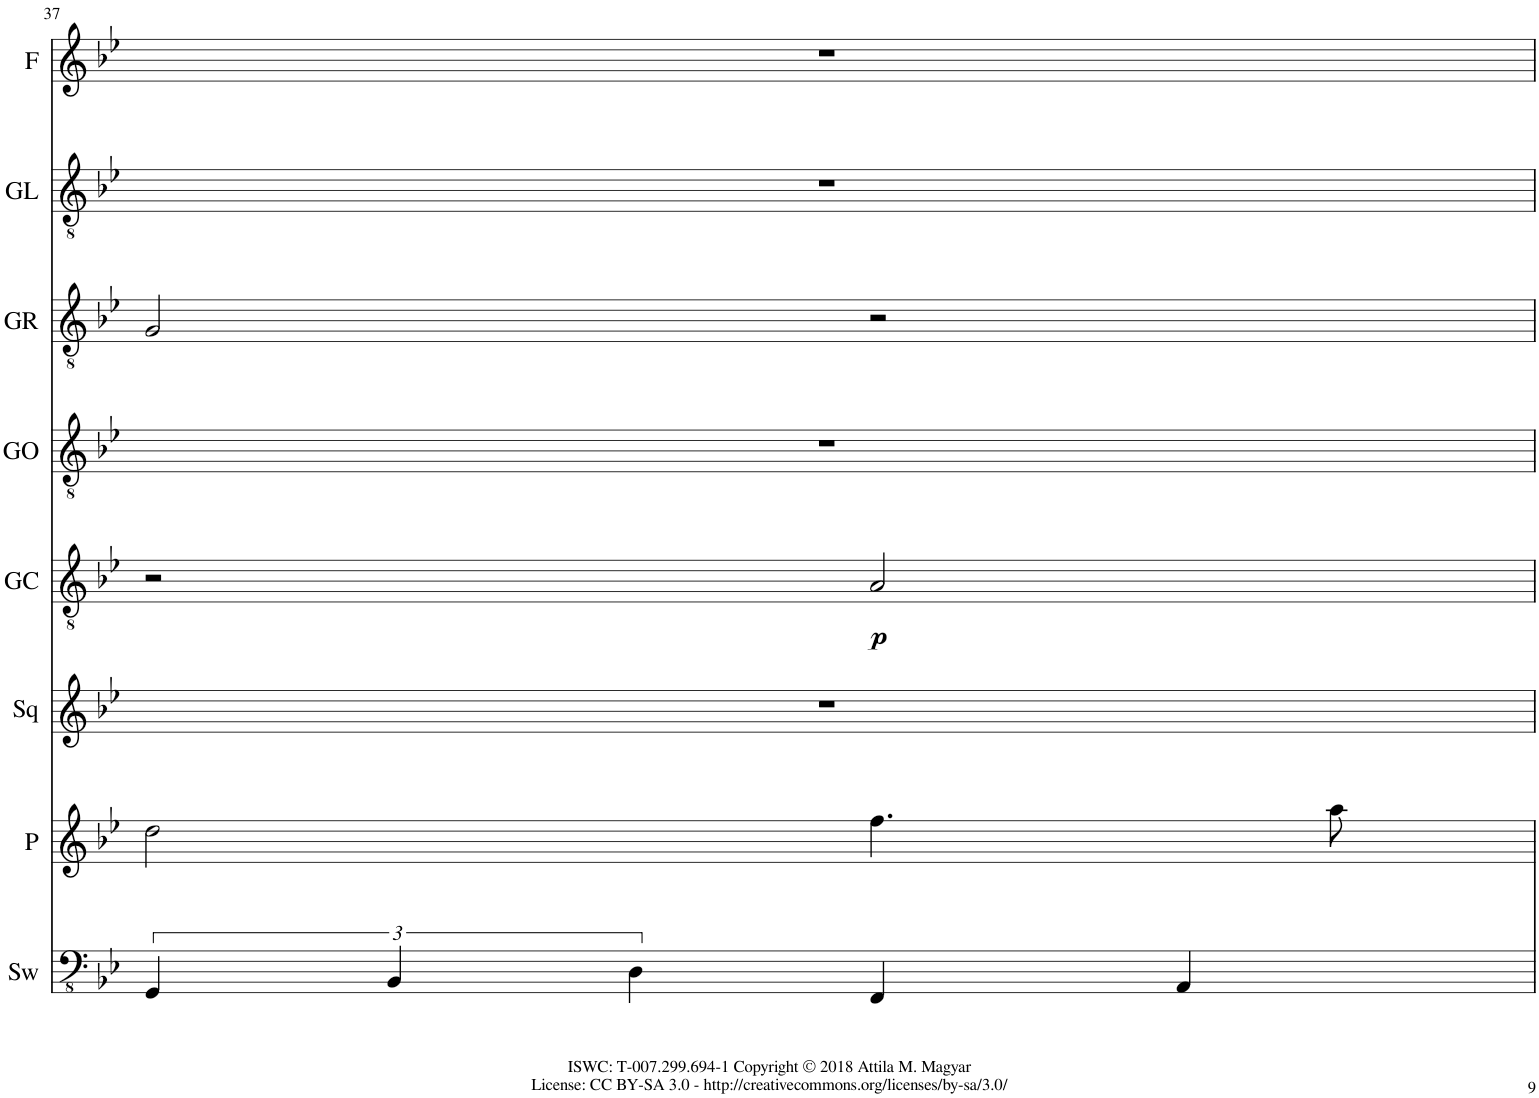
**kern	**kern	**kern	**kern	**dynam	**kern	**kern	**kern	**kern
*part8	*part7	*part6	*part5	*part5	*part4	*part3	*part2	*part1
*staff8	*staff7	*staff6	*staff5	*staff5	*staff4	*staff3	*staff2	*staff1
*I"Saw	*I"Piano	*I"Square	*I"Guitar Center	*	*I"Guitar Outro	*I"Guitar Right	*I"Guitar Left	*I"Flute
*I'Sw	*I'P	*I'Sq	*I'GC	*	*I'GO	*I'GR	*I'GL	*I'F
!!LO:PB:g=z
*clefFv4	*clefG2	*clefG2	*clefGv2	*	*clefGv2	*clefGv2	*clefGv2	*clefG2
*k[b-e-]	*k[b-e-]	*k[b-e-]	*k[b-e-]	*	*k[b-e-]	*k[b-e-]	*k[b-e-]	*k[b-e-]
*M4/4	*M4/4	*M4/4	*M4/4	*	*M4/4	*M4/4	*M4/4	*M4/4
=37	=37	=37	=37	=37	=37	=37	=37	=37
6GGG/	2dd\	1r	2r	.	1r	2G/	1r	1r
6BBB-/	.	.	.	.	.	.	.	.
6DD\	.	.	.	.	.	.	.	.
!	!	!	!	!LO:DY:b	!	!	!	!
4FFF/	4.ff\	.	2A/	p	.	2r	.	.
4AAA/	.	.	.	.	.	.	.	.
.	8aa\	.	.	.	.	.	.	.
=	=	=	=	=	=	=	=	=
*-	*-	*-	*-	*-	*-	*-	*-	*-
